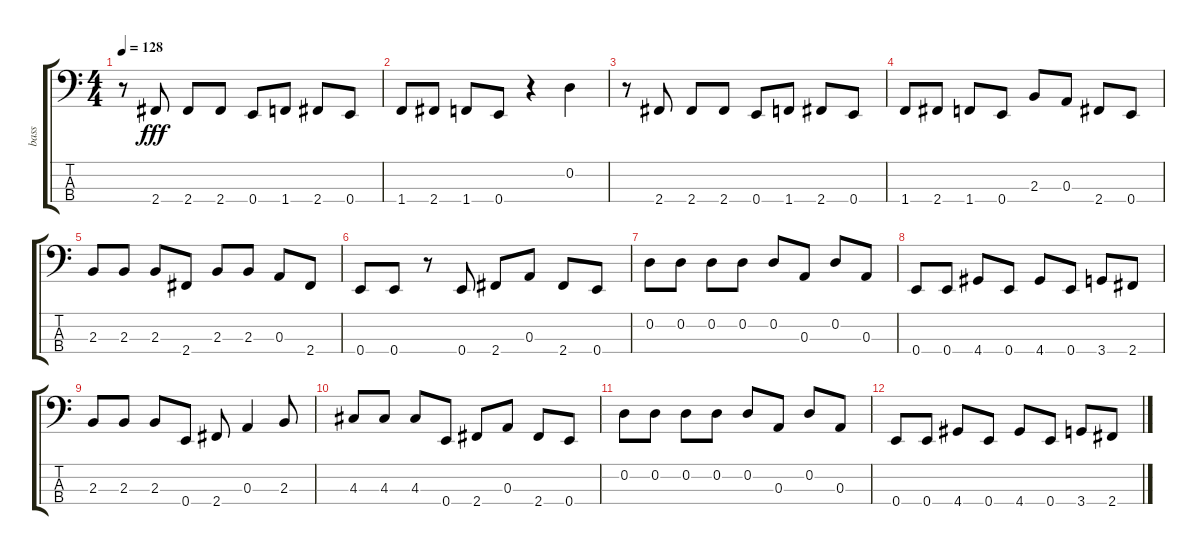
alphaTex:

\track ("bass" "bass") {instrument electricbassfinger}
\staff {score tabs}
\tuning (G2 D2 A1 E1) {hide}
\ts (4 4)
\tempo 128
\clef f4
\ks c
r.8{dy fff} 2.4.8 2.4.8 2.4.8 0.4.8 1.4.8 2.4.8 0.4.8 |
1.4.8 2.4.8 1.4.8 0.4.8 r.4 0.2.4 |
r.8 2.4.8 2.4.8 2.4.8 0.4.8 1.4.8 2.4.8 0.4.8 |
1.4.8 2.4.8 1.4.8 0.4.8 2.3.8 0.3.8 2.4.8 0.4.8 |
2.3.8 2.3.8 2.3.8 2.4.8 2.3.8 2.3.8 0.3.8 2.4.8 |
0.4.8 0.4.8 r.8 0.4.8 2.4.8 0.3.8 2.4.8 0.4.8 |
0.2.8 0.2.8 0.2.8 0.2.8 0.2.8 0.3.8 0.2.8 0.3.8 |
0.4.8 0.4.8 4.4.8 0.4.8 4.4.8 0.4.8 3.4.8 2.4.8 |
2.3.8 2.3.8 2.3.8 0.4.8 2.4.8 0.3.4 2.3.8 |
4.3.8 4.3.8 4.3.8 0.4.8 2.4.8 0.3.8 2.4.8 0.4.8 |
0.2.8 0.2.8 0.2.8 0.2.8 0.2.8 0.3.8 0.2.8 0.3.8 |
0.4.8 0.4.8 4.4.8 0.4.8 4.4.8 0.4.8 3.4.8 2.4.8
